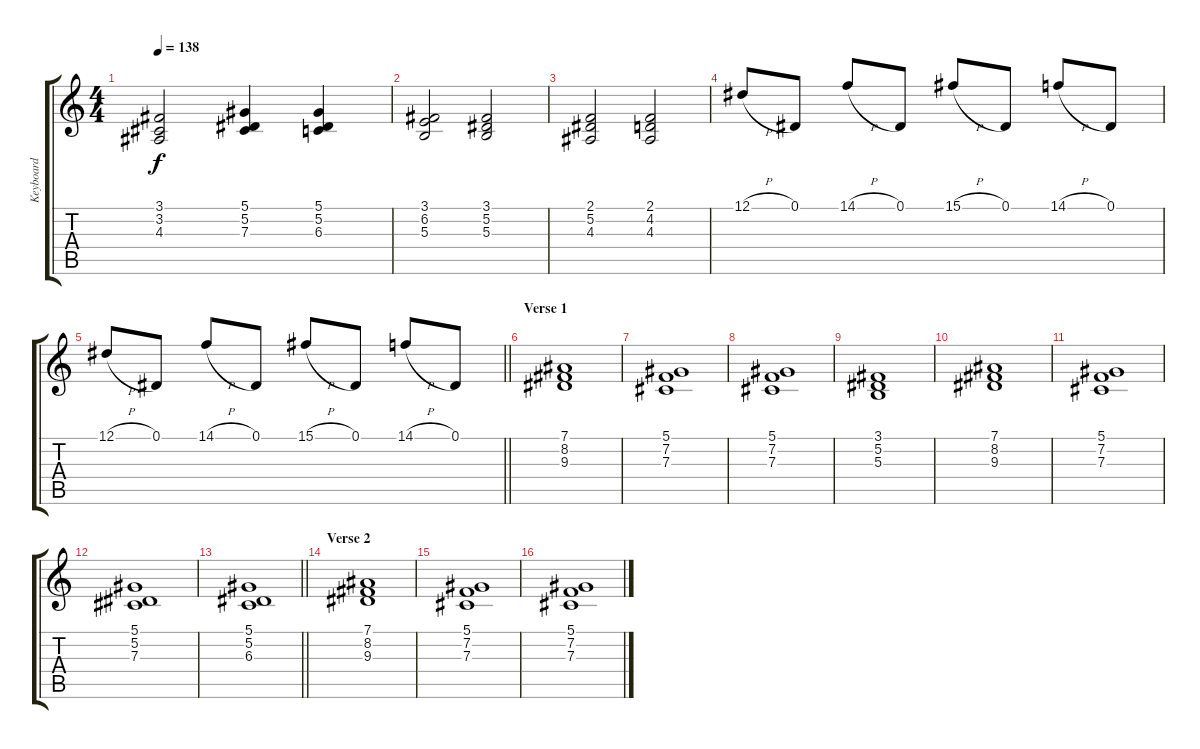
\track ("Keyboard" "Keyboard") {instrument stringensemble1}
\staff {score tabs}
\tuning (Eb4 Bb3 Gb3 Db3 Ab2 Eb2) {hide}
\ts (4 4)
\tempo 138
\clef g2
\ks c
(3.1 3.2 4.3).2{dy f} (5.1 5.2 7.3).4 (5.1 5.2 6.3).4 |
(3.1 6.2 5.3).2 (3.1 5.2 5.3).2 |
(2.1 5.2 4.3).2 (2.1 4.2 4.3).2 |
12.1{h}.8 0.1.8 14.1{h}.8 0.1.8 15.1{h}.8 0.1.8 14.1{h}.8 0.1.8 |
\barLineRight lightlight
12.1{h}.8 0.1.8 14.1{h}.8 0.1.8 15.1{h}.8 0.1.8 14.1{h}.8 0.1.8 |
\section ("" "Verse 1")
(7.1 8.2 9.3).1 |
(5.1 7.2 7.3).1 |
(5.1 7.2 7.3).1 |
(3.1 5.2 5.3).1 |
(7.1 8.2 9.3).1 |
(5.1 7.2 7.3).1 |
(5.1 5.2 7.3).1 |
\barLineRight lightlight
(5.1 5.2 6.3).1 |
\section ("" "Verse 2")
(7.1 8.2 9.3).1 |
(5.1 7.2 7.3).1 |
(5.1 7.2 7.3).1
